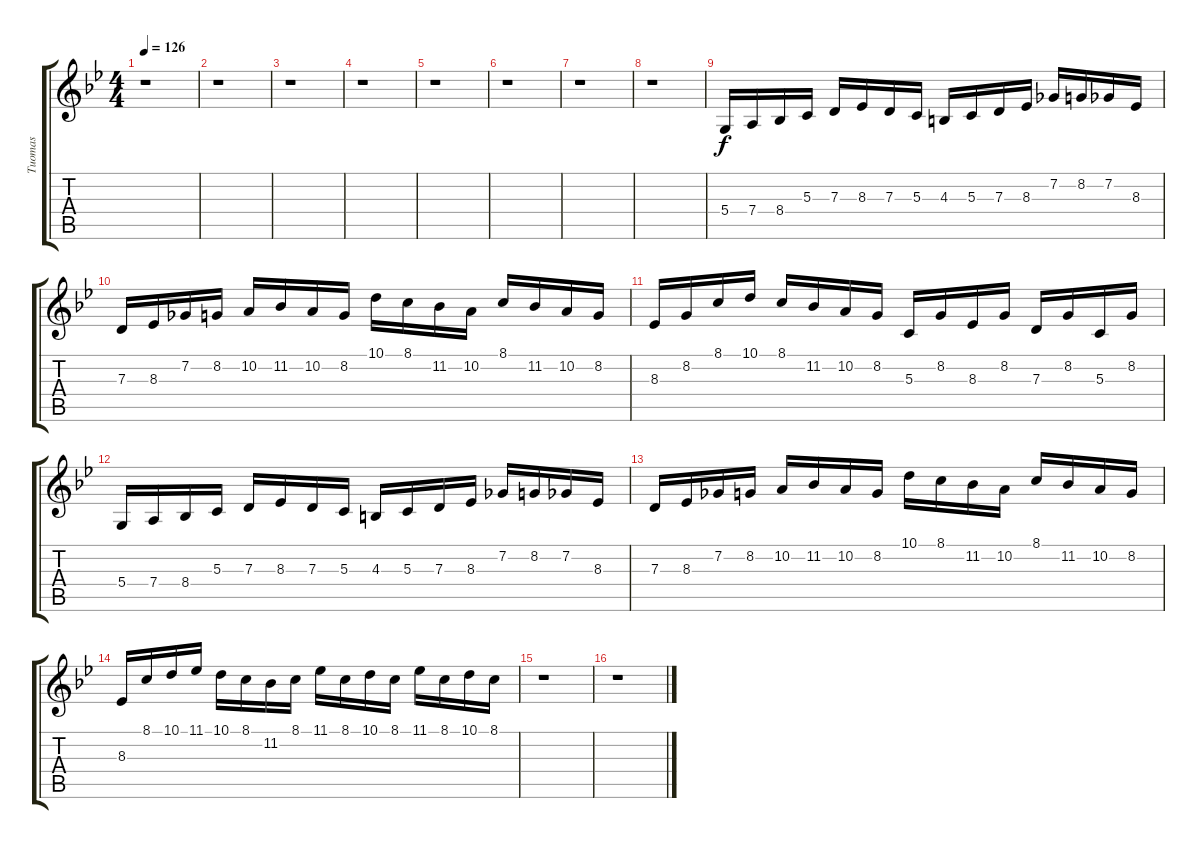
\track ("Tuomas" "Tuomas") {instrument harpsichord}
\staff {score tabs}
\tuning (E4 B3 G3 D3 A2 E2) {hide}
\ts (4 4)
\tempo 126
\clef g2
\ks gminor
r.1{dy f instrument harpsichord} |
r.1 |
r.1 |
r.1 |
r.1 |
r.1 |
r.1 |
r.1 |
5.4.16 7.4.16 8.4.16 5.3.16 7.3.16 8.3.16 7.3.16 5.3.16 4.3.16 5.3.16 7.3.16 8.3.16 7.2.16 8.2.16 7.2.16 8.3.16 |
7.3.16 8.3.16 7.2.16 8.2.16 10.2.16 11.2.16 10.2.16 8.2.16 10.1.16 8.1.16 11.2.16 10.2.16 8.1.16 11.2.16 10.2.16 8.2.16 |
8.3.16 8.2.16 8.1.16 10.1.16 8.1.16 11.2.16 10.2.16 8.2.16 5.3.16 8.2.16 8.3.16 8.2.16 7.3.16 8.2.16 5.3.16 8.2.16 |
5.4.16 7.4.16 8.4.16 5.3.16 7.3.16 8.3.16 7.3.16 5.3.16 4.3.16 5.3.16 7.3.16 8.3.16 7.2.16 8.2.16 7.2.16 8.3.16 |
7.3.16 8.3.16 7.2.16 8.2.16 10.2.16 11.2.16 10.2.16 8.2.16 10.1.16 8.1.16 11.2.16 10.2.16 8.1.16 11.2.16 10.2.16 8.2.16 |
8.3.16 8.1.16 10.1.16 11.1.16 10.1.16 8.1.16 11.2.16 8.1.16 11.1.16 8.1.16 10.1.16 8.1.16 11.1.16 8.1.16 10.1.16 8.1.16 |
r.1 |
r.1
